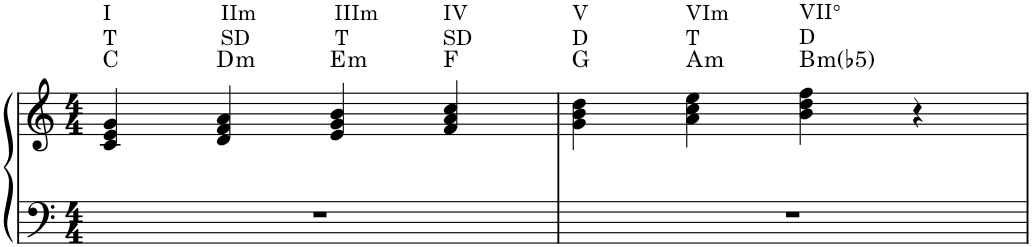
**kern	**kern	**harte
*part1	*part1	*part1
*staff2	*staff1	*
*I"Piano	*	*
*I'Pno.	*	*
*clefF4	*clefG2	*
*k[]	*k[]	*
*M4/4	*M4/4	*
=1	=1	=1
!	!LO:TX:a:t=I	!
!	!LO:TX:a:t=T	!
1r	4c/ 4e/ 4g/	C:maj
!	!LO:TX:a:t=IIm	!
!	!LO:TX:a:t=SD	!LO:H:kt=m
.	4d/ 4f/ 4a/	D:min
!	!LO:TX:a:t=IIIm	!
!	!LO:TX:a:t=T	!LO:H:kt=m
.	4e/ 4g/ 4b/	E:min
!	!LO:TX:a:t=IV	!
!	!LO:TX:a:t=SD	!
.	4f/ 4a/ 4cc/	F:maj
=2	=2	=2
!	!LO:TX:a:t=V	!
!	!LO:TX:a:t=D	!
1r	4g\ 4b\ 4dd\	G:maj
!	!LO:TX:a:t=VIm	!
!	!LO:TX:a:t=T	!LO:H:kt=m
.	4a\ 4cc\ 4ee\	A:min
!	!LO:TX:a:t=VII°	!
!	!LO:TX:a:t=D	!LO:H:kt=m
.	4b\ 4dd\ 4ff\	B:(b3,b5)
.	4r	.
=	=	=
*-	*-	*-
